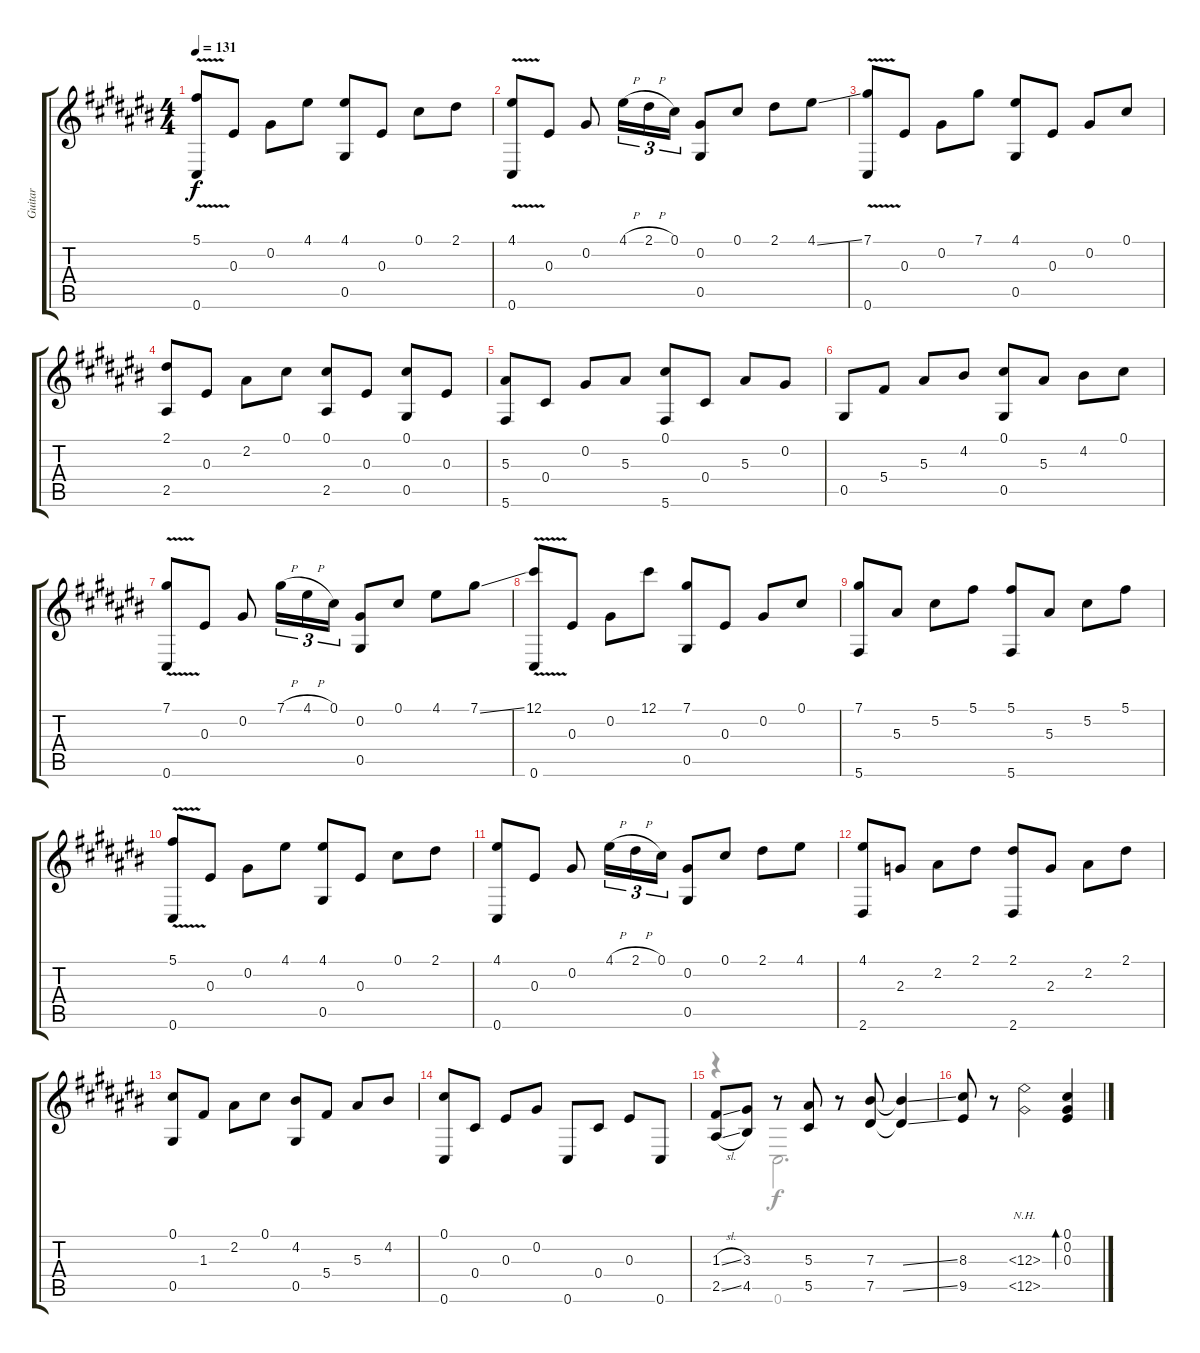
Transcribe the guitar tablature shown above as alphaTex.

\track ("Guitar" "Guitar") {instrument acousticguitarsteel}
\staff {score tabs}
\tuning (Db4 Ab3 F3 Db3 Ab2 Db2) {hide}
\voice
\ts (4 4)
\tempo 131
\clef g2
\ks c#
(5.1{v} 0.6).8{dy f} 0.3.8 0.2.8 4.1.8 (4.1 0.5).8 0.3.8 0.1.8 2.1.8 |
(4.1{v} 0.6).8 0.3.8 0.2.8 4.1{h}.16{tu (3 2)} 2.1{h}.16{tu (3 2)} 0.1.16{tu (3 2)} (0.2 0.5).8 0.1.8 2.1.8 4.1{ss}.8 |
(7.1{v} 0.6).8 0.3.8 0.2.8 7.1.8 (4.1 0.5).8 0.3.8 0.2.8 0.1.8 |
(2.1 2.5).8 0.3.8 2.2.8 0.1.8 (0.1 2.5).8 0.3.8 (0.1 0.5).8 0.3.8 |
(5.3 5.6).8 0.4.8 0.2.8 5.3.8 (0.1 5.6).8 0.4.8 5.3.8 0.2.8 |
0.5.8 5.4.8 5.3.8 4.2.8 (0.1 0.5).8 5.3.8 4.2.8 0.1.8 |
(7.1{v} 0.6).8 0.3.8 0.2.8 7.1{h}.16{tu (3 2)} 4.1{h}.16{tu (3 2)} 0.1.16{tu (3 2)} (0.2 0.5).8 0.1.8 4.1.8 7.1{ss}.8 |
(12.1{v} 0.6).8 0.3.8 0.2.8 12.1.8 (7.1 0.5).8 0.3.8 0.2.8 0.1.8 |
(7.1 5.6).8 5.3.8 5.2.8 5.1.8 (5.1 5.6).8 5.3.8 5.2.8 5.1.8 |
(5.1{v} 0.6).8 0.3.8 0.2.8 4.1.8 (4.1 0.5).8 0.3.8 0.1.8 2.1.8 |
(4.1 0.6).8 0.3.8 0.2.8 4.1{h}.16{tu (3 2)} 2.1{h}.16{tu (3 2)} 0.1.16{tu (3 2)} (0.2 0.5).8 0.1.8 2.1.8 4.1.8 |
(4.1 2.6).8 2.3.8 2.2.8 2.1.8 (2.1 2.6).8 2.3.8 2.2.8 2.1.8 |
(0.1 0.5).8 1.3.8 2.2.8 0.1.8 (4.2 0.5).8 5.4.8 5.3.8 4.2.8 |
(0.1 0.6).8 0.4.8 0.3.8 0.2.8 0.6.8 0.4.8 0.3.8 0.6.8 |
(1.3{sl} 2.5{sl}).8 (3.3 4.5).8 r.8 (5.3 5.5).8 r.8 (7.3 7.5).8 (7.3{ss t} 7.5{ss t}).4 |
(8.3 9.5).8 r.8 (12.3{nh} 12.5{nh}).2 (0.1 0.2 0.3).4{bd 120}
\voice
\clef g2
\ottava regular
\simile none
\ks c#
|
|
|
|
|
|
|
|
|
|
|
|
|
|
r.4 0.6.2{d} |
